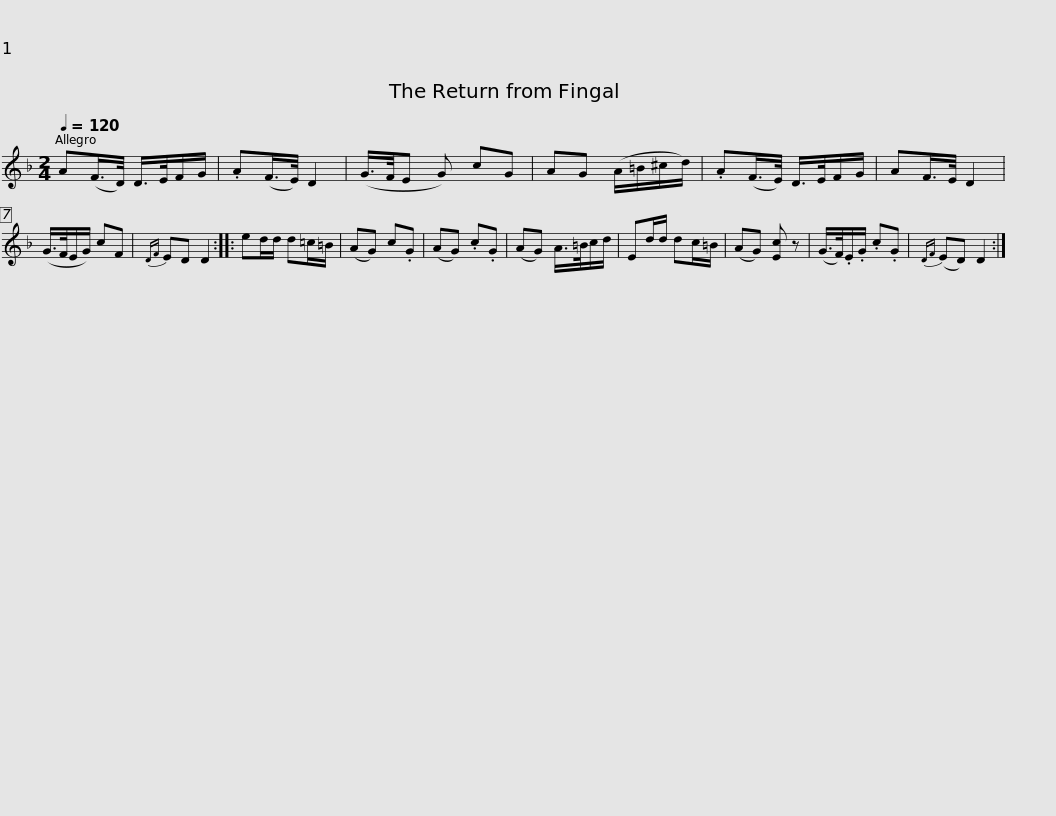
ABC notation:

X:1
L:1/8
Q:1/4=120
M:2/4
I:linebreak $
K:Dmin
V:1 treble
V:1
 A(F/>D/) D/>E/F/G/ | .A(F/>E/) D2 | (G/>F/E G) cG | AG (A/=B/^c/d/) | .A(F/>E/) D/>E/F/G/ | %5
 AF/>E/ D2 | (G/>F/E/G/) cF |${DF} ED D2 :: ed/d/ d=c/=B/ | (AG) c.G | %10
 (AG) .c.G | (AG) A/>=B/c/d/ | Ed/d/ dc/=B/ | (AG) [Ec] z | (G/>F/).E/.G/ .c.G |$ %15
{DF} (ED) D2 :| %16
